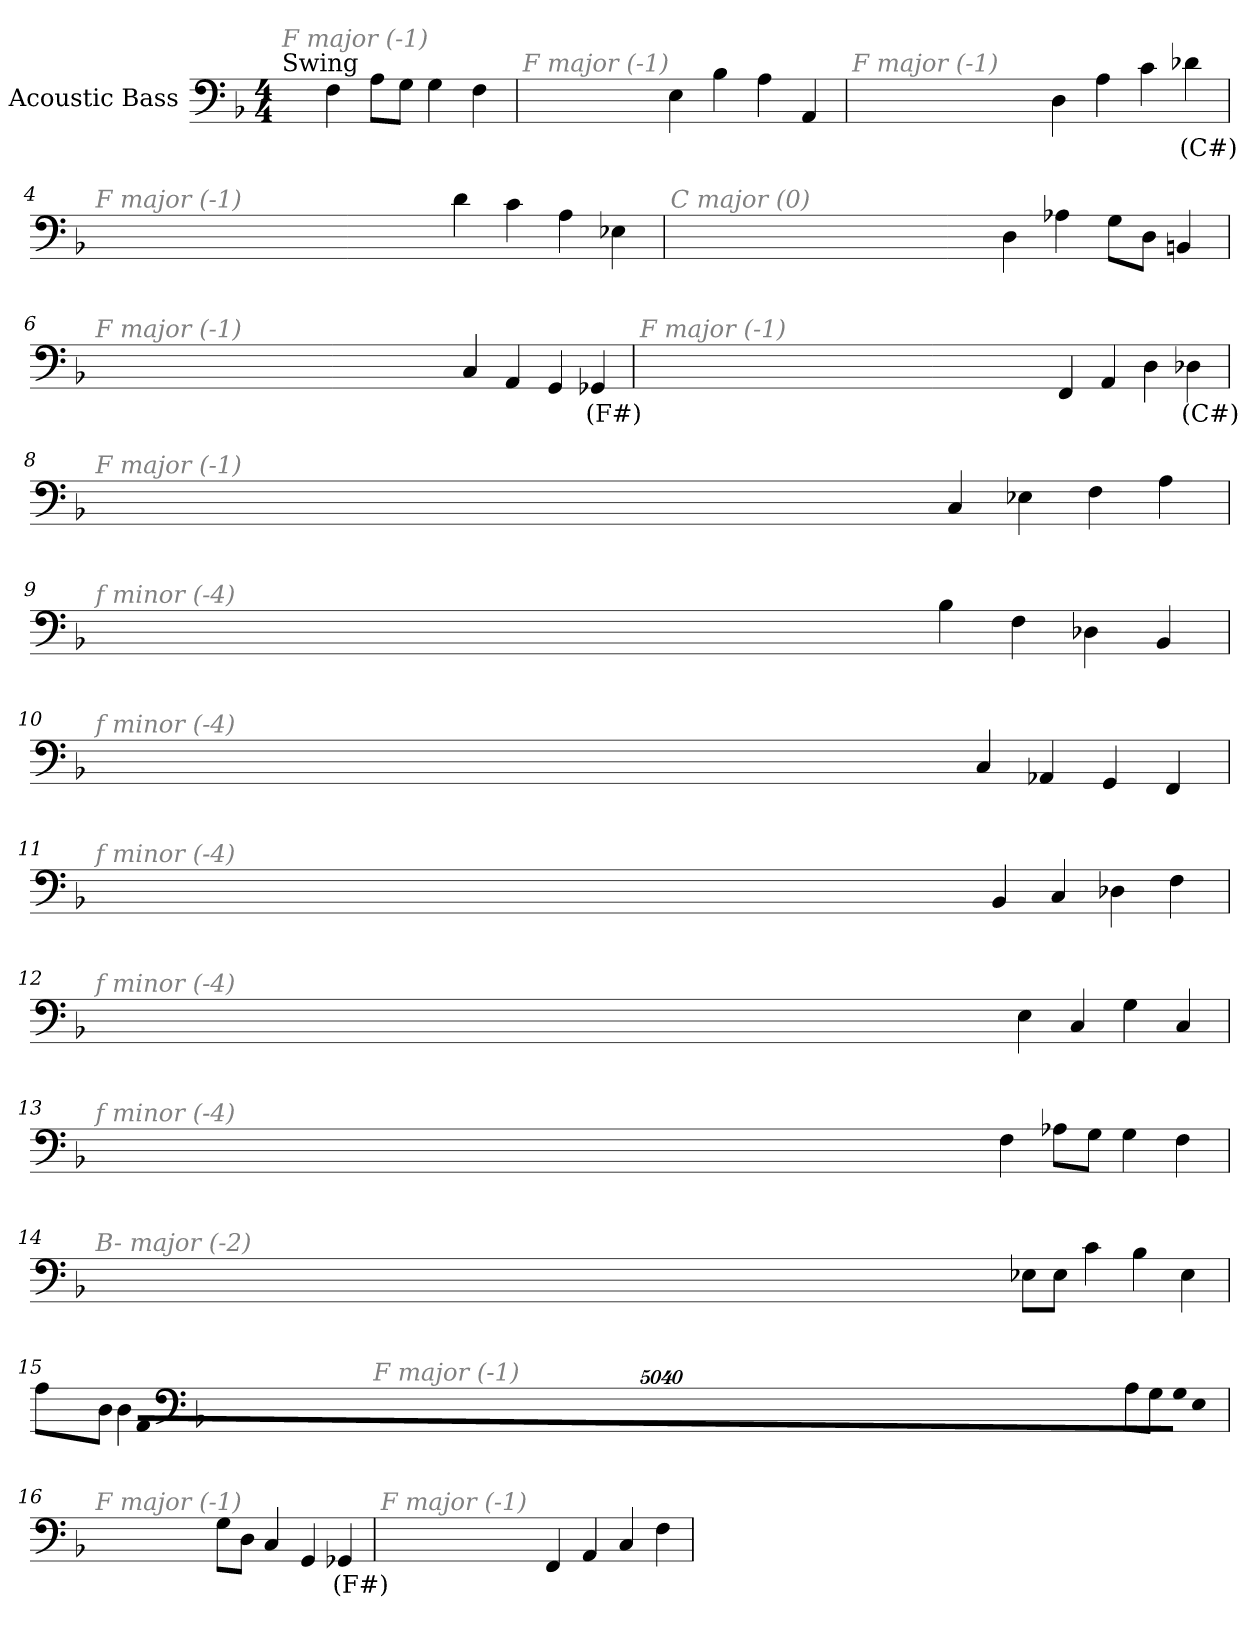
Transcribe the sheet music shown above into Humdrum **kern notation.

**kern	**text
*part1	*part1
*staff1	*staff1
*I"Acoustic Bass	*
*clefF4	*
*ITrd7c12	*
*k[b-]	*
*F:	*
*M4/4	*
*MM167	*
=1	=1
!LO:TX:a:t=Swing	!
!LO:TX:i:color=#808080:t=F major (-1)	!
4FF	.
8AAL	.
8GGJ	.
4GG	.
4FF	.
=2	=2
!LO:TX:i:color=#808080:t=F major (-1)	!
4EE	.
4BB-	.
4AA	.
4AAA	.
=3	=3
!LO:TX:i:color=#808080:t=F major (-1)	!
4DD	.
4AA	.
4C	.
4D-Xi	(C#)
=4	=4
!LO:TX:i:color=#808080:t=F major (-1)	!
4D	.
4C	.
4AA	.
4EE-X	.
=5	=5
!LO:TX:i:color=#808080:t=C major (0)	!
4DD	.
4AA-X	.
8GGL	.
8DDJ	.
4BBBn	.
=6	=6
!LO:TX:i:color=#808080:t=F major (-1)	!
4CC	.
4AAA	.
4GGG	.
4GGG-Xi	(F#)
=7	=7
!LO:TX:i:color=#808080:t=F major (-1)	!
4FFF	.
4AAA	.
4DD	.
4DD-Xi	(C#)
=8	=8
!LO:TX:i:color=#808080:t=F major (-1)	!
4CC	.
4EE-X	.
4FF	.
4AA	.
=9	=9
!LO:TX:i:color=#808080:t=f minor (-4)	!
4BB-	.
4FF	.
4DD-X	.
4BBB-	.
=10	=10
!LO:TX:i:color=#808080:t=f minor (-4)	!
4CC	.
4AAA-X	.
4GGG	.
4FFF	.
=11	=11
!LO:TX:i:color=#808080:t=f minor (-4)	!
4BBB-	.
4CC	.
4DD-X	.
4FF	.
=12	=12
!LO:TX:i:color=#808080:t=f minor (-4)	!
4EE	.
4CC	.
4GG	.
4CC	.
=13	=13
!LO:TX:i:color=#808080:t=f minor (-4)	!
4FF	.
8AA-XL	.
8GGJ	.
4GG	.
4FF	.
=14	=14
!LO:TX:i:color=#808080:t=B- major (-2)	!
8EE-XL	.
8EE-J	.
4C	.
4BB-	.
4EE-	.
=15	=15
!LO:TX:i:color=#808080:t=F major (-1)	!
8AAL	.
8GGJ	.
!LO:N:vis=8	!
40320%3347GGL	.
!LO:N:vis=8	!
40320%3347EE	.
!LO:N:vis=8	!
40320%3347AAAJ	.
4DD	.
8AAL	.
8DDJ	.
=16	=16
!LO:TX:i:color=#808080:t=F major (-1)	!
8GGL	.
8DDJ	.
4CC	.
4GGG	.
4GGG-Xi	(F#)
=17	=17
!LO:TX:i:color=#808080:t=F major (-1)	!
4FFF	.
4AAA	.
4CC	.
4FF	.
=	=
*-	*-
